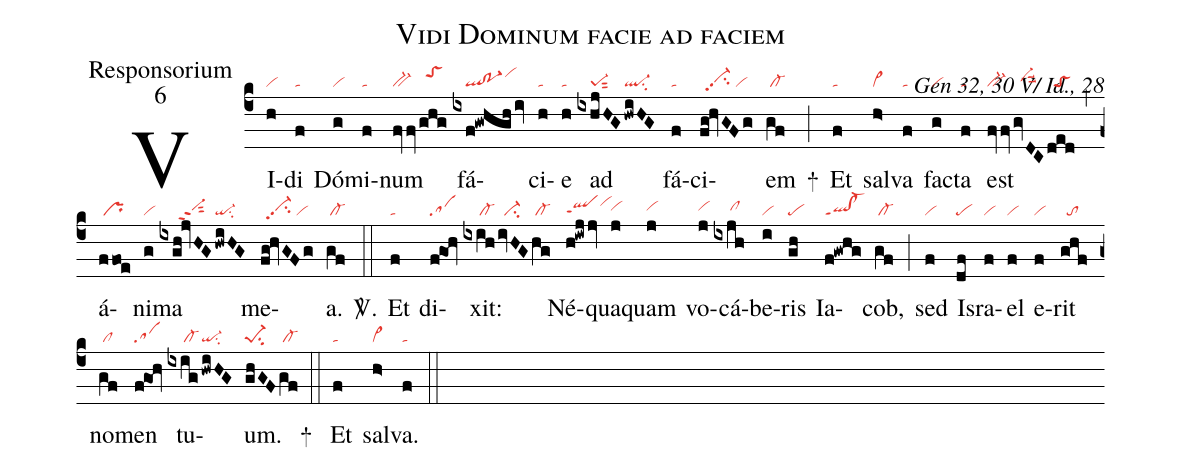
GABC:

name:Vidi Dominum facie ad faciem;
office-part:Responsorium;
mode:6;
commentary:Gen 32, 30 V/ Id., 28;
nabc-lines:1;
%%
(c4)
VI(h|vi)di(f|ta) Dó(g|vi)mi(f|ta)num(fvfv|bv-|ghg|//toShj) fá(ixf!gwhgh/iv|////ql!po-1vihj)ci(h|ta)e(h|ta) ad(ixhjHG|////pe-1sut2|/hwiHG|ql-su2) fá(f|ta)ci(fg!hvGFg|//vi-hhpp2su2/vi)em(gf|/cl-) +(;)
Et(f|ta) sal(h>|vi>)va(f|ta) fac(g|vi)ta(f|ta) est(fvfv|bv-|gvDC|//vi-hhsuu2|ded|//toS) (,)
á(ffoe|/pr)ni(g|vi)ma(ixgh!jvHG|//////vi-hhppt2sut2|/hwiHG|qi-su2) me(fg!hvGFg|//vi-hhpp2su2/vi)a.(gf|/cl-) <sp>V/</sp>.(::)
Et(f|ta) di(fgOh|sa)xit:(ixih|/////cl-|/ivHG|//ci-|hg|/cl-) Né(h!iwj/jv|qlhgppt1vihj)qua(j|vihh)quam(j|vihh) vo(j|vihh)cá(ixjh|/////clhh)be(i|vi)ris(gh|pe) Ia(f!gwhg|ql!cl-ppt1)cob,(gf|/cl-) (;)
sed(f|vi) Is(df|pe)ra(f|vi)el(f|vi) e(f|vi)rit(ghf|//to) no(gf|/cl)men(fgOh|sa) tu(ixig|/////cl-|!hwiHG|qi-su2)um.(ghGF|pe-1su2|gf|/cl-) +(::)
Et(f|ta) sal(h>|vi>)va.(f|ta) (::)
